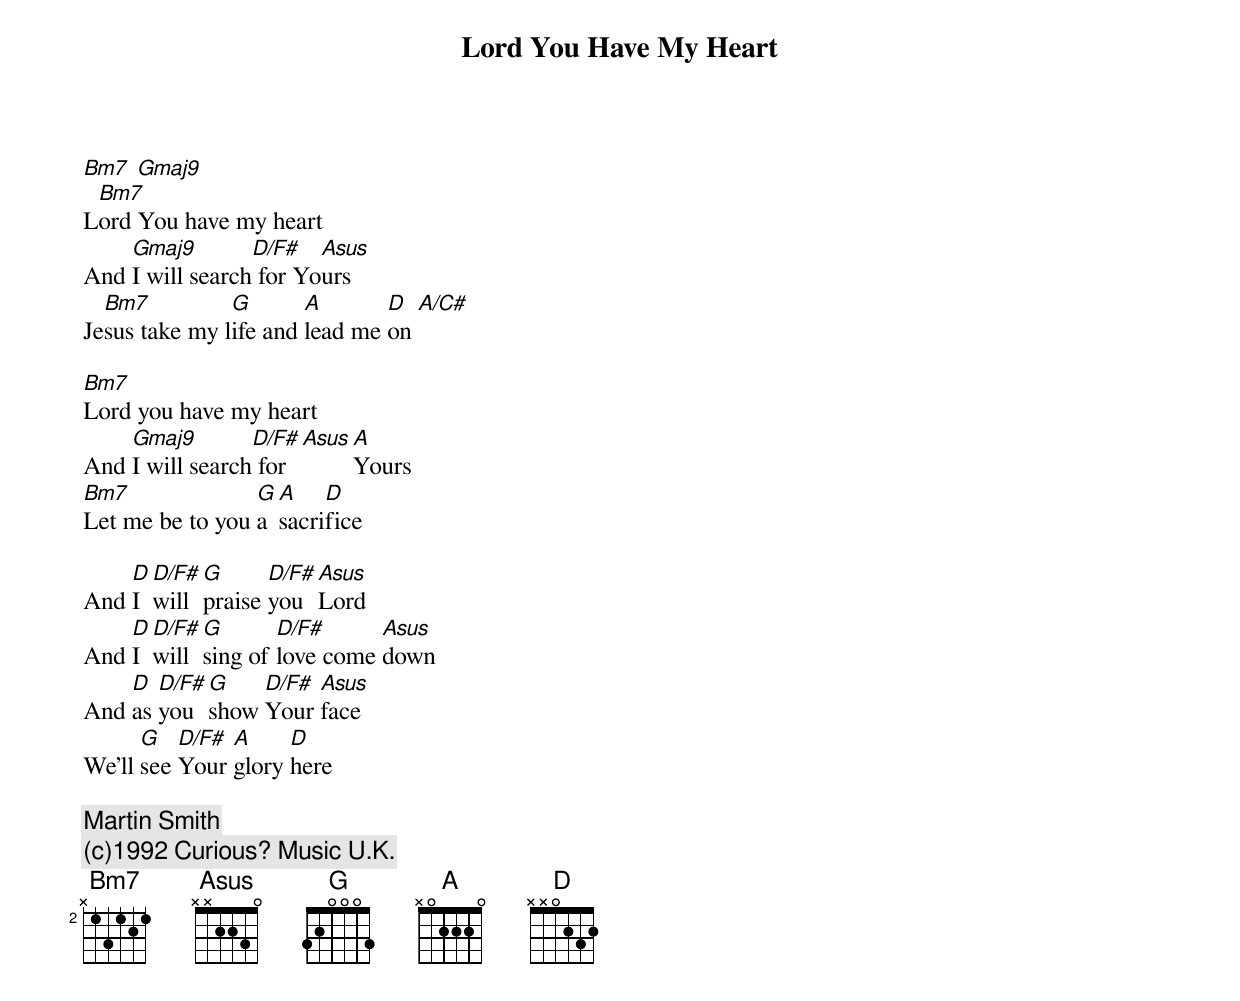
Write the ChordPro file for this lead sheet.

{t:Lord You Have My Heart}
[Bm7] [Gmaj9]
L[Bm7]ord You have my heart
And [Gmaj9]I will search[D/F#] for Yo[Asus]urs
Je[Bm7]sus take my l[G]ife and [A]lead me [D]on [A/C#]

[Bm7]Lord you have my heart
And [Gmaj9]I will search[D/F#] for [Asus][A]Yours
[Bm7]Let me be to you [G]a [A]sacri[D]fice

And [D]I [D/F#]will [G]praise [D/F#]you [Asus]Lord
And [D]I [D/F#]will [G]sing of [D/F#]love come [Asus]down
And [D]as [D/F#]you [G]show [D/F#]Your [Asus]face
We'll [G]see [D/F#]Your [A]glory [D]here

{c:Martin Smith}
{c:(c)1992 Curious? Music U.K.}
